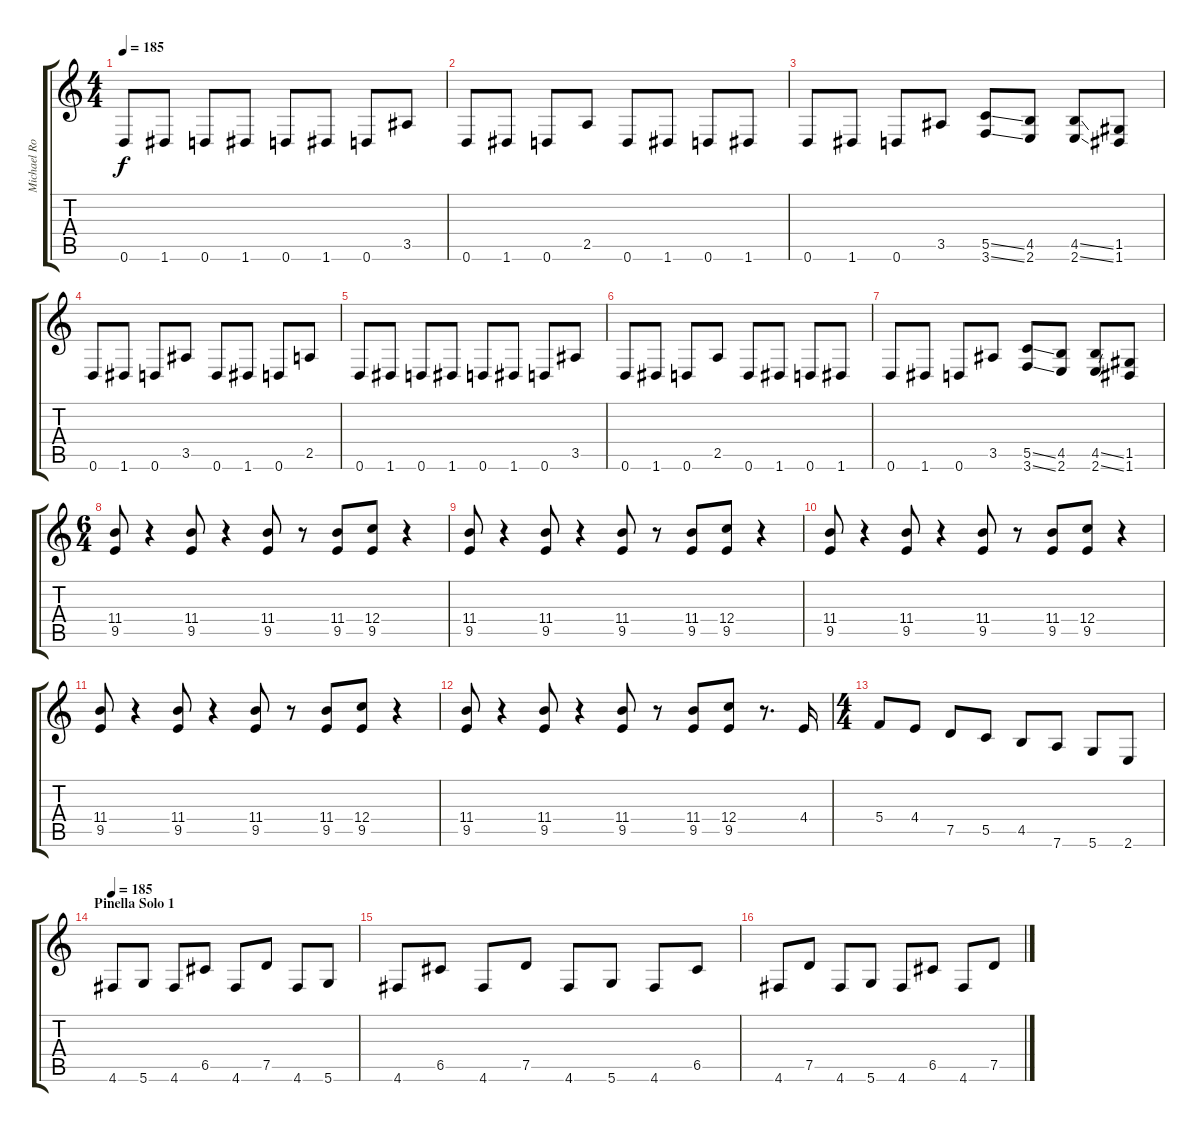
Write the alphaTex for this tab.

\track ("Michael Romeo Lead" "Michael Ro") {instrument distortionguitar}
\staff {score tabs}
\tuning (D4 A3 F3 C3 G2 D2) {hide}
\ts (4 4)
\tempo 185
\clef g2
\ks c
0.6.8{dy f} 1.6.8 0.6.8 1.6.8 0.6.8 1.6.8 0.6.8 3.5.8 |
0.6.8 1.6.8 0.6.8 2.5.8 0.6.8 1.6.8 0.6.8 1.6.8 |
0.6.8 1.6.8 0.6.8 3.5.8 (5.5{ss} 3.6{ss}).8 (4.5 2.6).8 (4.5{ss} 2.6{ss}).8 (1.5 1.6).8 |
0.6.8 1.6.8 0.6.8 3.5.8 0.6.8 1.6.8 0.6.8 2.5.8 |
0.6.8 1.6.8 0.6.8 1.6.8 0.6.8 1.6.8 0.6.8 3.5.8 |
0.6.8 1.6.8 0.6.8 2.5.8 0.6.8 1.6.8 0.6.8 1.6.8 |
0.6.8 1.6.8 0.6.8 3.5.8 (5.5{ss} 3.6{ss}).8 (4.5 2.6).8 (4.5{ss} 2.6{ss}).8 (1.5 1.6).8 |
\ts (6 4)
(11.4 9.5).8 r.4 (11.4 9.5).8 r.4 (11.4 9.5).8 r.8 (11.4 9.5).8 (12.4 9.5).8 r.4 |
(11.4 9.5).8 r.4 (11.4 9.5).8 r.4 (11.4 9.5).8 r.8 (11.4 9.5).8 (12.4 9.5).8 r.4 |
(11.4 9.5).8 r.4 (11.4 9.5).8 r.4 (11.4 9.5).8 r.8 (11.4 9.5).8 (12.4 9.5).8 r.4 |
(11.4 9.5).8 r.4 (11.4 9.5).8 r.4 (11.4 9.5).8 r.8 (11.4 9.5).8 (12.4 9.5).8 r.4 |
(11.4 9.5).8 r.4 (11.4 9.5).8 r.4 (11.4 9.5).8 r.8 (11.4 9.5).8 (12.4 9.5).8 r.8{d} 4.4.16 |
\ts (4 4)
5.4.8 4.4.8 7.5.8 5.5.8 4.5.8 7.6.8 5.6.8 2.6.8 |
\section ("" "Pinella Solo 1")
\tempo 185
4.6.8 5.6.8 4.6.8 6.5.8 4.6.8 7.5.8 4.6.8 5.6.8 |
4.6.8 6.5.8 4.6.8 7.5.8 4.6.8 5.6.8 4.6.8 6.5.8 |
4.6.8 7.5.8 4.6.8 5.6.8 4.6.8 6.5.8 4.6.8 7.5.8
